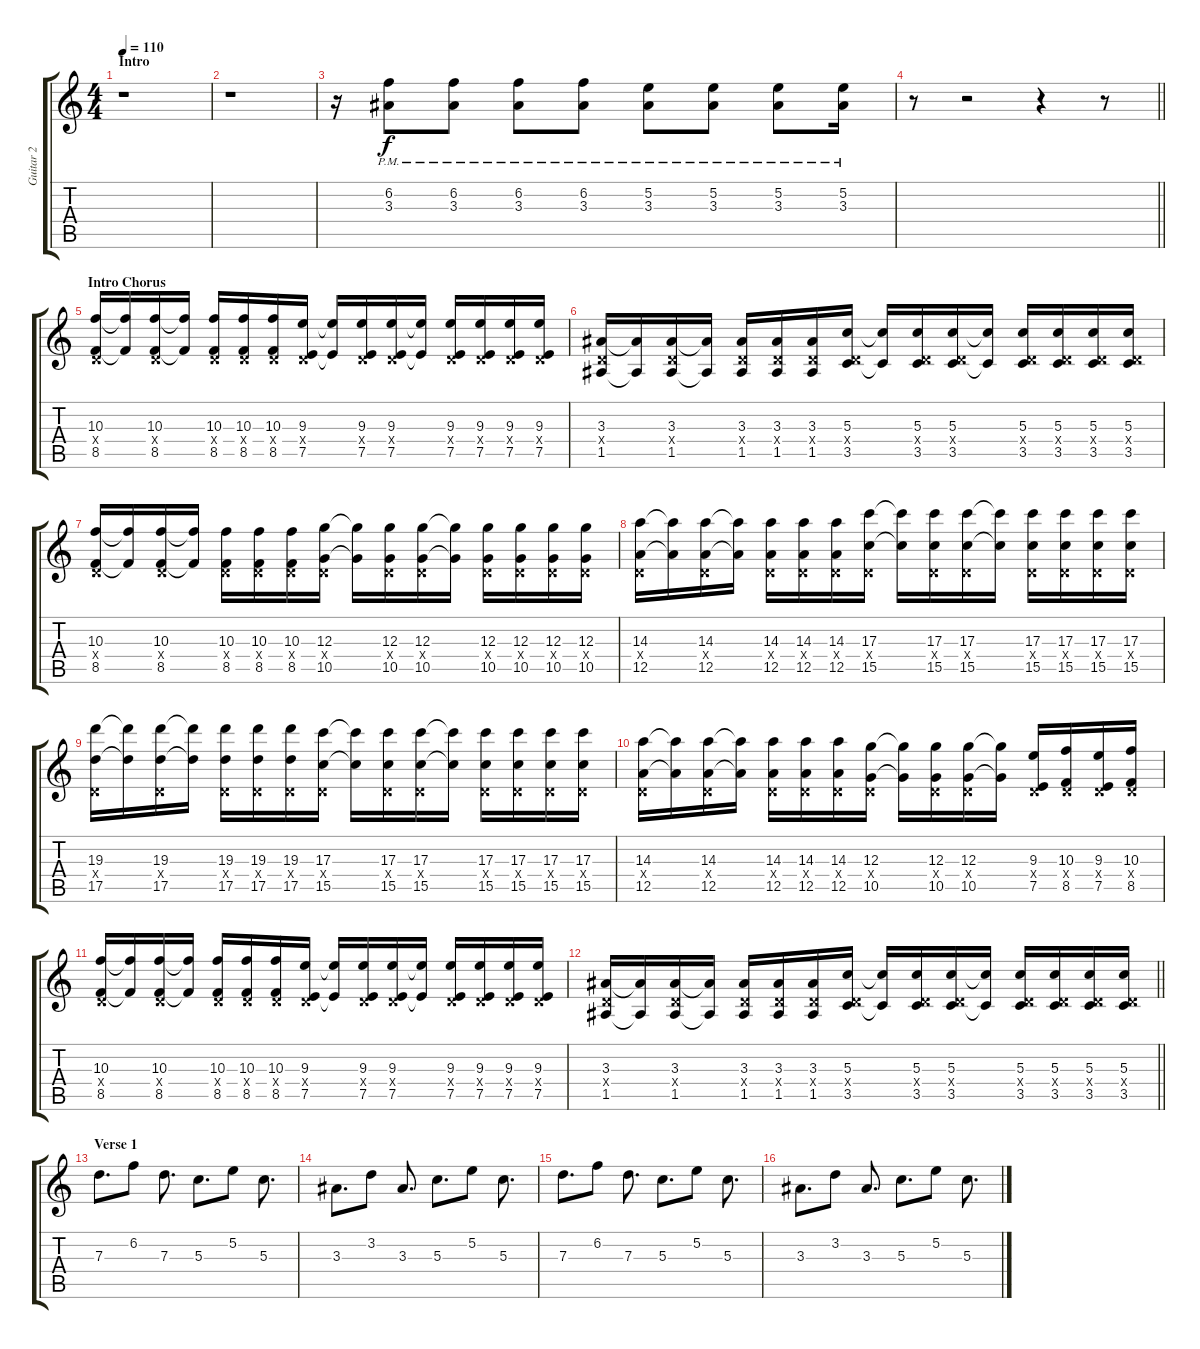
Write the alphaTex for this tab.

\track ("Guitar 2" "Guitar 2") {instrument distortionguitar}
\staff {score tabs}
\tuning (E4 B3 G3 D3 A2 D2) {hide}
\ts (4 4)
\section ("" "Intro")
\tempo 110
\clef g2
\ks c
r.1{dy f instrument distortionguitar} |
r.1 |
r.16{volume 12} (6.2{pm} 3.3{pm}).8 (6.2{pm} 3.3{pm}).8 (6.2{pm} 3.3{pm}).8 (6.2{pm} 3.3{pm}).8 (5.2{pm} 3.3{pm}).8 (5.2{pm} 3.3{pm}).8 (5.2{pm} 3.3{pm}).8 (5.2{pm} 3.3{pm}).16 |
\barLineRight lightlight
r.8 r.2 r.4 r.8 |
\section ("" "Intro Chorus")
(10.3 0.4{x} 8.5).16{volume 15} (10.3{t} 8.5{t}).16 (10.3 0.4{x} 8.5).16 (10.3{t} 8.5{t}).16 (10.3 0.4{x} 8.5).16 (10.3 0.4{x} 8.5).16 (10.3 0.4{x} 8.5).16 (9.3 0.4{x} 7.5).16 (9.3{t} 7.5{t}).16 (9.3 0.4{x} 7.5).16 (9.3 0.4{x} 7.5).16 (9.3{t} 7.5{t}).16 (9.3 0.4{x} 7.5).16 (9.3 0.4{x} 7.5).16 (9.3 0.4{x} 7.5).16 (9.3 0.4{x} 7.5).16 |
(3.3 0.4{x} 1.5).16 (3.3{t} 1.5{t}).16 (3.3 0.4{x} 1.5).16 (3.3{t} 1.5{t}).16 (3.3 0.4{x} 1.5).16 (3.3 0.4{x} 1.5).16 (3.3 0.4{x} 1.5).16 (5.3 0.4{x} 3.5).16 (5.3{t} 3.5{t}).16 (5.3 0.4{x} 3.5).16 (5.3 0.4{x} 3.5).16 (5.3{t} 3.5{t}).16 (5.3 0.4{x} 3.5).16 (5.3 0.4{x} 3.5).16 (5.3 0.4{x} 3.5).16 (5.3 0.4{x} 3.5).16 |
(10.3 0.4{x} 8.5).16 (10.3{t} 8.5{t}).16 (10.3 0.4{x} 8.5).16 (10.3{t} 8.5{t}).16 (10.3 0.4{x} 8.5).16 (10.3 0.4{x} 8.5).16 (10.3 0.4{x} 8.5).16 (12.3 0.4{x} 10.5).16 (12.3{t} 10.5{t}).16 (12.3 0.4{x} 10.5).16 (12.3 0.4{x} 10.5).16 (12.3{t} 10.5{t}).16 (12.3 0.4{x} 10.5).16 (12.3 0.4{x} 10.5).16 (12.3 0.4{x} 10.5).16 (12.3 0.4{x} 10.5).16 |
(14.3 0.4{x} 12.5).16 (14.3{t} 12.5{t}).16 (14.3 0.4{x} 12.5).16 (14.3{t} 12.5{t}).16 (14.3 0.4{x} 12.5).16 (14.3 0.4{x} 12.5).16 (14.3 0.4{x} 12.5).16 (17.3 0.4{x} 15.5).16 (17.3{t} 15.5{t}).16 (17.3 0.4{x} 15.5).16 (17.3 0.4{x} 15.5).16 (17.3{t} 15.5{t}).16 (17.3 0.4{x} 15.5).16 (17.3 0.4{x} 15.5).16 (17.3 0.4{x} 15.5).16 (17.3 0.4{x} 15.5).16 |
(19.3 0.4{x} 17.5).16 (19.3{t} 17.5{t}).16 (19.3 0.4{x} 17.5).16 (19.3{t} 17.5{t}).16 (19.3 0.4{x} 17.5).16 (19.3 0.4{x} 17.5).16 (19.3 0.4{x} 17.5).16 (17.3 0.4{x} 15.5).16 (17.3{t} 15.5{t}).16 (17.3 0.4{x} 15.5).16 (17.3 0.4{x} 15.5).16 (17.3{t} 15.5{t}).16 (17.3 0.4{x} 15.5).16 (17.3 0.4{x} 15.5).16 (17.3 0.4{x} 15.5).16 (17.3 0.4{x} 15.5).16 |
(14.3 0.4{x} 12.5).16 (14.3{t} 12.5{t}).16 (14.3 0.4{x} 12.5).16 (14.3{t} 12.5{t}).16 (14.3 0.4{x} 12.5).16 (14.3 0.4{x} 12.5).16 (14.3 0.4{x} 12.5).16 (12.3 0.4{x} 10.5).16 (12.3{t} 10.5{t}).16 (12.3 0.4{x} 10.5).16 (12.3 0.4{x} 10.5).16 (12.3{t} 10.5{t}).16 (9.3 0.4{x} 7.5).16 (10.3 0.4{x} 8.5).16 (9.3 0.4{x} 7.5).16 (10.3 0.4{x} 8.5).16 |
(10.3 0.4{x} 8.5).16 (10.3{t} 8.5{t}).16 (10.3 0.4{x} 8.5).16 (10.3{t} 8.5{t}).16 (10.3 0.4{x} 8.5).16 (10.3 0.4{x} 8.5).16 (10.3 0.4{x} 8.5).16 (9.3 0.4{x} 7.5).16 (9.3{t} 7.5{t}).16 (9.3 0.4{x} 7.5).16 (9.3 0.4{x} 7.5).16 (9.3{t} 7.5{t}).16 (9.3 0.4{x} 7.5).16 (9.3 0.4{x} 7.5).16 (9.3 0.4{x} 7.5).16 (9.3 0.4{x} 7.5).16 |
\barLineRight lightlight
(3.3 0.4{x} 1.5).16 (3.3{t} 1.5{t}).16 (3.3 0.4{x} 1.5).16 (3.3{t} 1.5{t}).16 (3.3 0.4{x} 1.5).16 (3.3 0.4{x} 1.5).16 (3.3 0.4{x} 1.5).16 (5.3 0.4{x} 3.5).16 (5.3{t} 3.5{t}).16 (5.3 0.4{x} 3.5).16 (5.3 0.4{x} 3.5).16 (5.3{t} 3.5{t}).16 (5.3 0.4{x} 3.5).16 (5.3 0.4{x} 3.5).16 (5.3 0.4{x} 3.5).16 (5.3 0.4{x} 3.5).16 |
\section ("" "Verse 1")
7.3.8{d volume 16 balance 2 instrument electricguitarclean} 6.2.8 7.3.8{d} 5.3.8{d} 5.2.8 5.3.8{d} |
3.3.8{d} 3.2.8 3.3.8{d} 5.3.8{d} 5.2.8 5.3.8{d} |
7.3.8{d} 6.2.8 7.3.8{d} 5.3.8{d} 5.2.8 5.3.8{d} |
3.3.8{d} 3.2.8 3.3.8{d} 5.3.8{d} 5.2.8 5.3.8{d}
